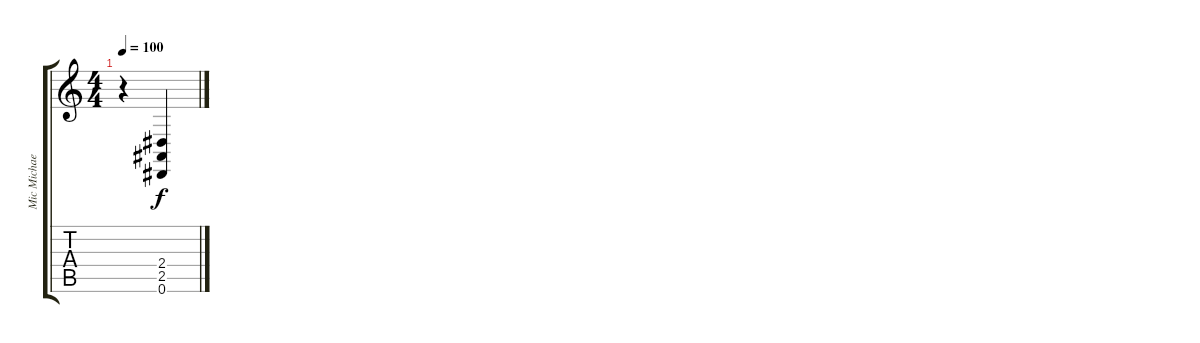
\track ("Mic Michaeli" "Mic Michae") {instrument lead2sawtooth}
\staff {score tabs}
\tuning (Eb4 Bb3 Gb3 Db3 Ab2 Eb2) {hide}
\ts (4 4)
\tempo 100
\clef g2
\ks c
r.4{dy f} (2.4 2.5 0.6).4
